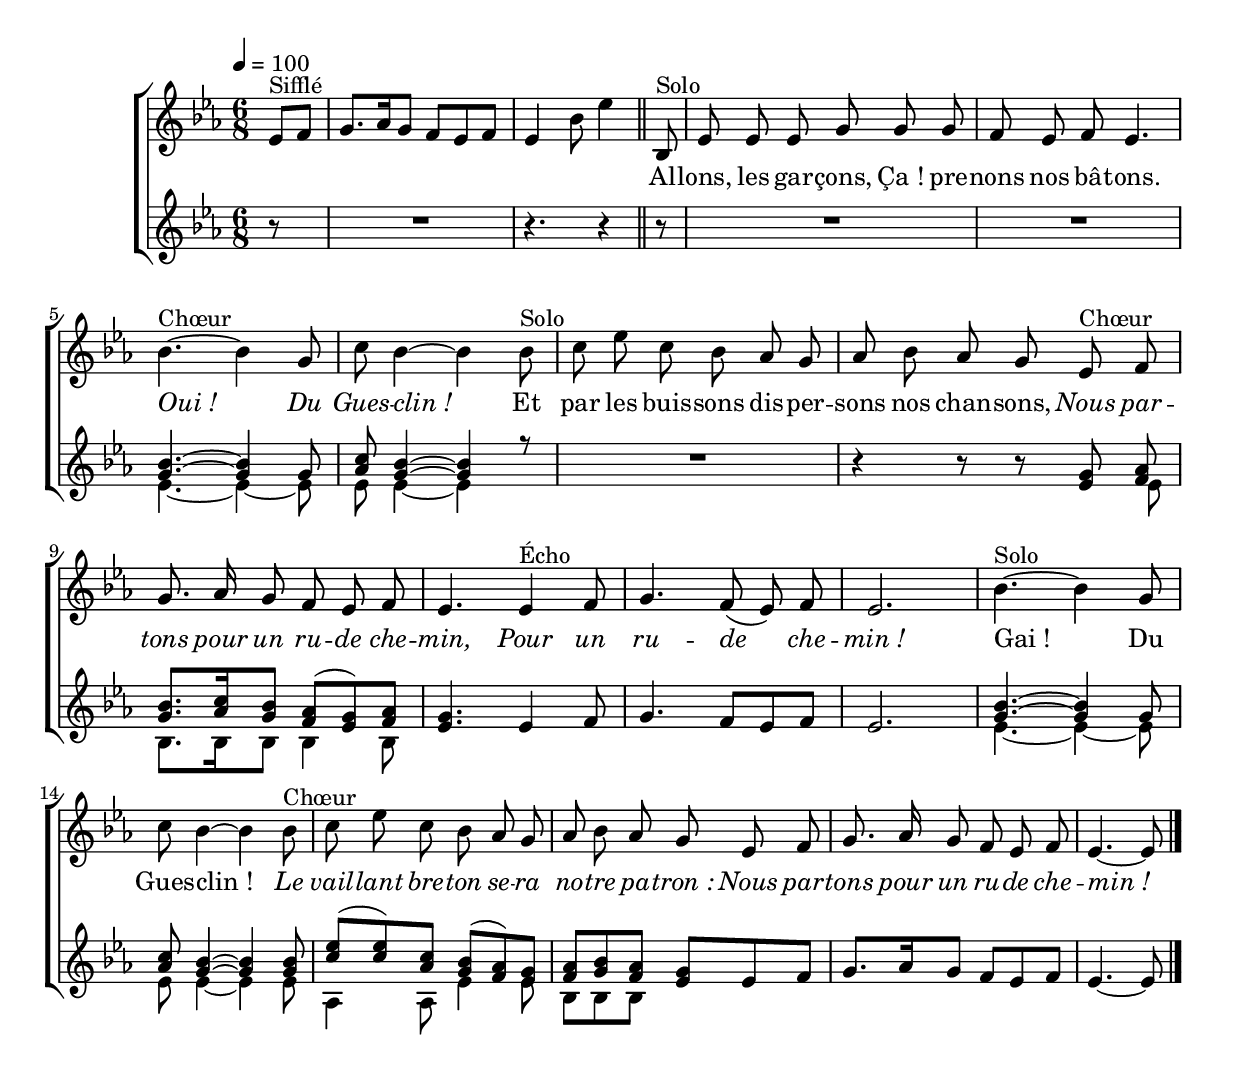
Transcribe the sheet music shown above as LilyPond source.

%Compilation:lilypond .ly
%Apercu:evince .pdf
%Esclaves:timidity -ia .midi
\version "2.12.1"
\include "italiano.ly"

\header {
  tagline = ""
  composer = ""
}                                        

MetriqueArmure = {
  \tempo 4=100
  \time 6/8
  \key mib \major
}

italique = { \override Score . LyricText #'font-shape = #'italic }

roman = { \override Score . LyricText #'font-shape = #'roman }

MusiqueTheme = \relative do' {
	\partial 4 mib8[^Sifflé fa]
	sol8.[ lab16 sol8] fa[ mib fa]
	mib4 sib'8 mib4 \bar "||" sib,8^Solo
	mib8 mib mib sol sol sol
	fa8 mib fa mib4.
	sib'4.~^Chœur sib4 sol8
	do8 sib4~ sib sib8^Solo
	do8 mib do sib lab sol
	lab8 sib lab sol mib^Chœur fa
	sol8. lab16 sol8 fa mib fa
	mib4. mib4^Écho fa8
	sol4. fa8( mib) fa
	mib2.
	sib'4.~^Solo sib4 sol8
	do8 sib4~ sib sib8^Chœur
	do8 mib do sib lab sol
	lab8 sib lab sol mib fa
	sol8. lab16 sol8 fa mib fa
	mib4.~ mib8 \bar "|."
}

MusiqueAccompagnementUn = \relative do'' {
	r8*2 R2. r4. r4 r8 R2.*2
	<sol~ sib~>4. <sol sib>4 sol8
	<lab do>8 <sol~ sib~>4 <sol sib>4 r8
	R2.
	r4 r8 r sol8 <fa lab>8
	<sol sib>8. <lab do>16 <sol sib>8 <fa lab>( <mib sol>) <fa lab>
	sol4. mib4 fa8
	sol4. fa8 mib fa
	mib2.
	<sol~ sib~>4. <sol sib>4 sol8
	<lab do>8 <sol~ sib~>4 <sol sib>4 <sol sib>8
	<do mib>8( <do mib>8) <lab do> <sol sib>( <fa lab>) <mib sol>
	<fa lab>8 <sol sib> <fa lab> sol mib fa
	sol8. lab16 sol8 fa mib fa
	mib4.~ mib8
}

MusiqueAccompagnementDeux = \relative do' {
	r8*2 R2. r4. r4 r8 R2.*2
	mib4.~ mib4~ mib8
	mib8 mib4~ mib4 s8
	R2.
	r4 r8 r mib mib
	sib8. sib16 sib8 sib4 sib8
	mib4. mib4 fa8
	sol4. fa8 mib fa
	mib2.
	mib4.~ mib4~ mib8
	mib8 mib4~ mib mib8
	lab,4 lab8 mib'4 mib8
	sib8 sib sib mib mib fa
	sol8. lab16 sol8 fa mib fa
	mib4.~ mib8
}

Paroles = \lyricmode {
	_ _ _ _ _ _
	Al -- lons, les gar -- çons,
	Ça_! pre -- nons nos bâ -- tons.
	\italique Oui_! Du Gues -- clin_!
	\roman Et par les buis -- sons dis -- per -- sons nos chan -- sons,
	\italique Nous par -- tons pour un ru -- de che -- min,
	Pour un ru -- de che -- min_!
	\roman Gai_! Du Gues -- clin_!
	\italique Le vail -- lant bre -- ton se -- ra no -- tre pa -- tron_:
	Nous par -- tons pour un ru -- de che -- min_!
}

\score{
	\new ChoirStaff{ <<
		\new Staff{ <<
			\set Staff.midiInstrument = "flute"
			\new Voice = "theme" {
				\autoBeamOff
				\MetriqueArmure
				\MusiqueTheme
			}
			\new Lyrics \lyricsto theme {
				\Paroles
			}
		>> }
		\new Staff \with { printPartCombineTexts = ##f } { <<
			%\set Staff.midiInstrument = "flute"
			\new Voice = "accompagnement1" {
				\autoBeamOn
				\voiceOne
				\MetriqueArmure
				\partcombine
					\MusiqueAccompagnementUn
					\MusiqueAccompagnementDeux
			}
			% \new Voice = "accompagnement1" {
				% \autoBeamOn
				% \voiceOne
				% \MetriqueArmure
				% \MusiqueAccompagnementUn
			% }
			% \new Voice = "accompagnement2" {
				% \autoBeamOn
				% \voiceTwo
				% \MetriqueArmure
				% \MusiqueAccompagnementDeux
			% }
		>> }
	>> }
	\layout{}
	\midi{}
}
